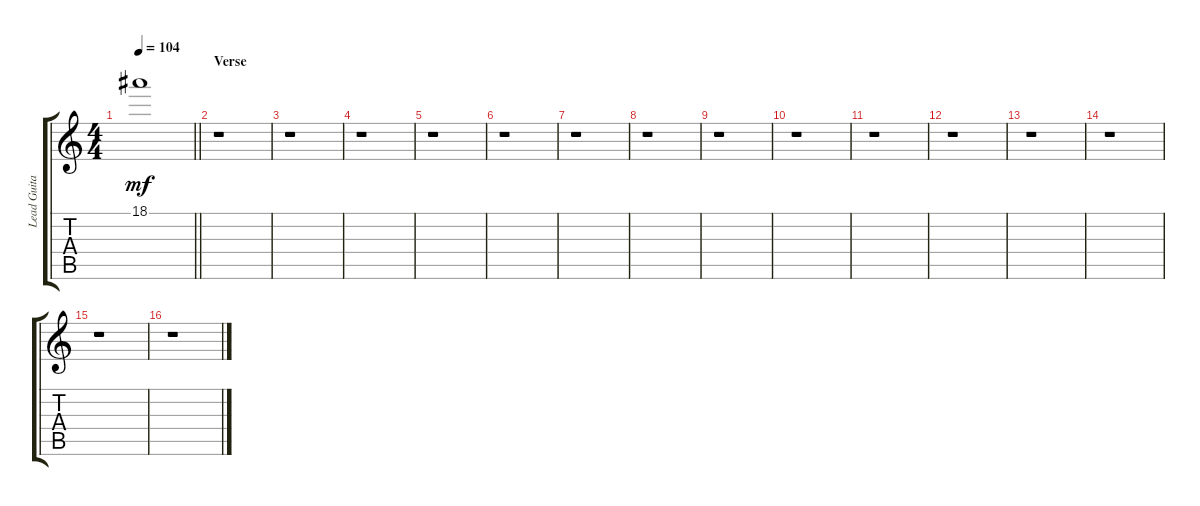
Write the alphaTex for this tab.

\track ("Lead Guitar - Brad Delson" "Lead Guita") {instrument distortionguitar}
\staff {score tabs}
\tuning (E4 B3 G3 D3 A2 E2) {hide}
\ts (4 4)
\tempo 104
\clef g2
\barLineRight lightlight
\ks c
18.1.1{dy mf} |
\section ("" "Verse")
r.1 |
r.1 |
r.1 |
r.1 |
r.1 |
r.1 |
r.1 |
r.1 |
r.1 |
r.1 |
r.1 |
r.1 |
r.1 |
r.1 |
r.1
